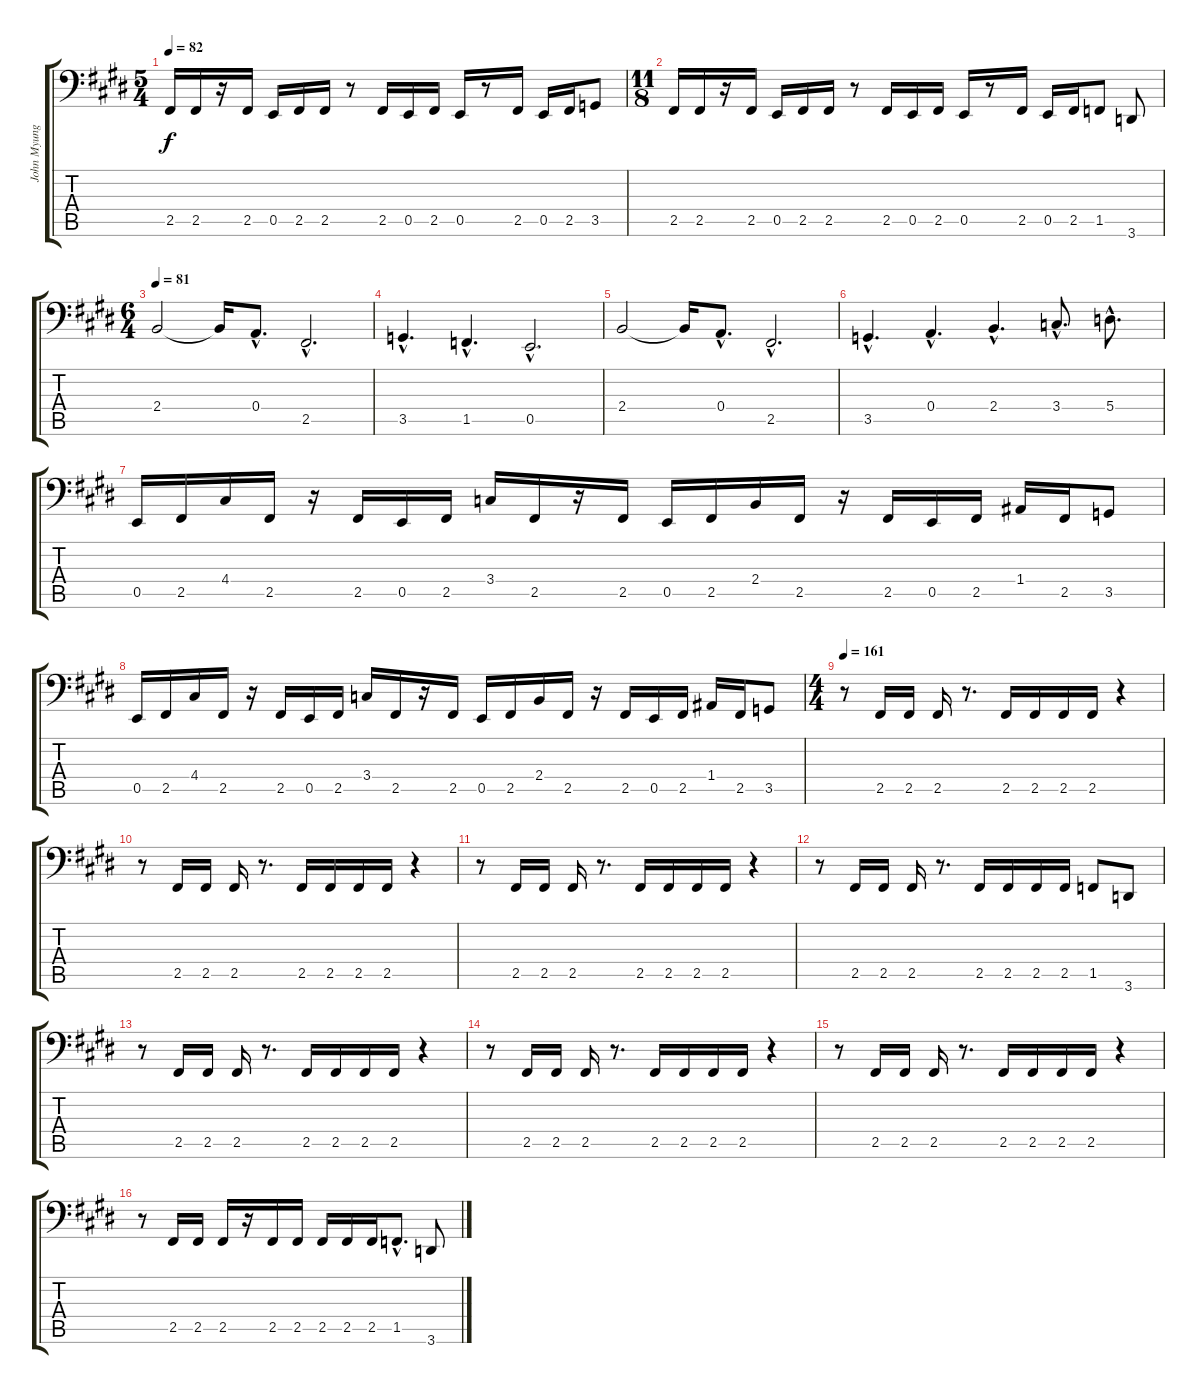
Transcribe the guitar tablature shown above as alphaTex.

\track ("John Myung" "John Myung") {instrument electricbassfinger}
\staff {score tabs}
\tuning (C3 G2 D2 A1 E1 B0) {hide}
\ts (5 4)
\tempo 82
\clef f4
\ks e
2.5.16{dy f} 2.5.16 r.16 2.5.16 0.5.16 2.5.16 2.5.16 r.8 2.5.16 0.5.16 2.5.16 0.5.16 r.8 2.5.16 0.5.16 2.5.16 3.5.8 |
\ts (11 8)
2.5.16 2.5.16 r.16 2.5.16 0.5.16 2.5.16 2.5.16 r.8 2.5.16 0.5.16 2.5.16 0.5.16 r.8 2.5.16 0.5.16 2.5.16 1.5.8 3.6.8 |
\ts (6 4)
\tempo 81
2.4.2 2.4{t}.16 0.4{hac}.8{d} 2.5{hac}.2{d} |
3.5{hac}.4{d} 1.5{hac}.4{d} 0.5{hac}.2{d} |
2.4.2 2.4{t}.16 0.4{hac}.8{d} 2.5{hac}.2{d} |
3.5{hac}.4{d} 0.4{hac}.4{d} 2.4{hac}.4{d} 3.4{hac}.8{d} 5.4{hac}.8{d} |
0.5.16 2.5.16 4.4.16 2.5.16 r.16 2.5.16 0.5.16 2.5.16 3.4.16 2.5.16 r.16 2.5.16 0.5.16 2.5.16 2.4.16 2.5.16 r.16 2.5.16 0.5.16 2.5.16 1.4.16 2.5.16 3.5.8 |
0.5.16 2.5.16 4.4.16 2.5.16 r.16 2.5.16 0.5.16 2.5.16 3.4.16 2.5.16 r.16 2.5.16 0.5.16 2.5.16 2.4.16 2.5.16 r.16 2.5.16 0.5.16 2.5.16 1.4.16 2.5.16 3.5.8 |
\ts (4 4)
\tempo 161
r.8 2.5.16 2.5.16 2.5.16 r.8{d} 2.5.16 2.5.16 2.5.16 2.5.16 r.4 |
r.8 2.5.16 2.5.16 2.5.16 r.8{d} 2.5.16 2.5.16 2.5.16 2.5.16 r.4 |
r.8 2.5.16 2.5.16 2.5.16 r.8{d} 2.5.16 2.5.16 2.5.16 2.5.16 r.4 |
r.8 2.5.16 2.5.16 2.5.16 r.8{d} 2.5.16 2.5.16 2.5.16 2.5.16 1.5.8 3.6.8 |
r.8 2.5.16 2.5.16 2.5.16 r.8{d} 2.5.16 2.5.16 2.5.16 2.5.16 r.4 |
r.8 2.5.16 2.5.16 2.5.16 r.8{d} 2.5.16 2.5.16 2.5.16 2.5.16 r.4 |
r.8 2.5.16 2.5.16 2.5.16 r.8{d} 2.5.16 2.5.16 2.5.16 2.5.16 r.4 |
r.8 2.5.16 2.5.16 2.5.16 r.16 2.5.16 2.5.16 2.5.16 2.5.16 2.5.16 1.5{hac}.8{d} 3.6.8
